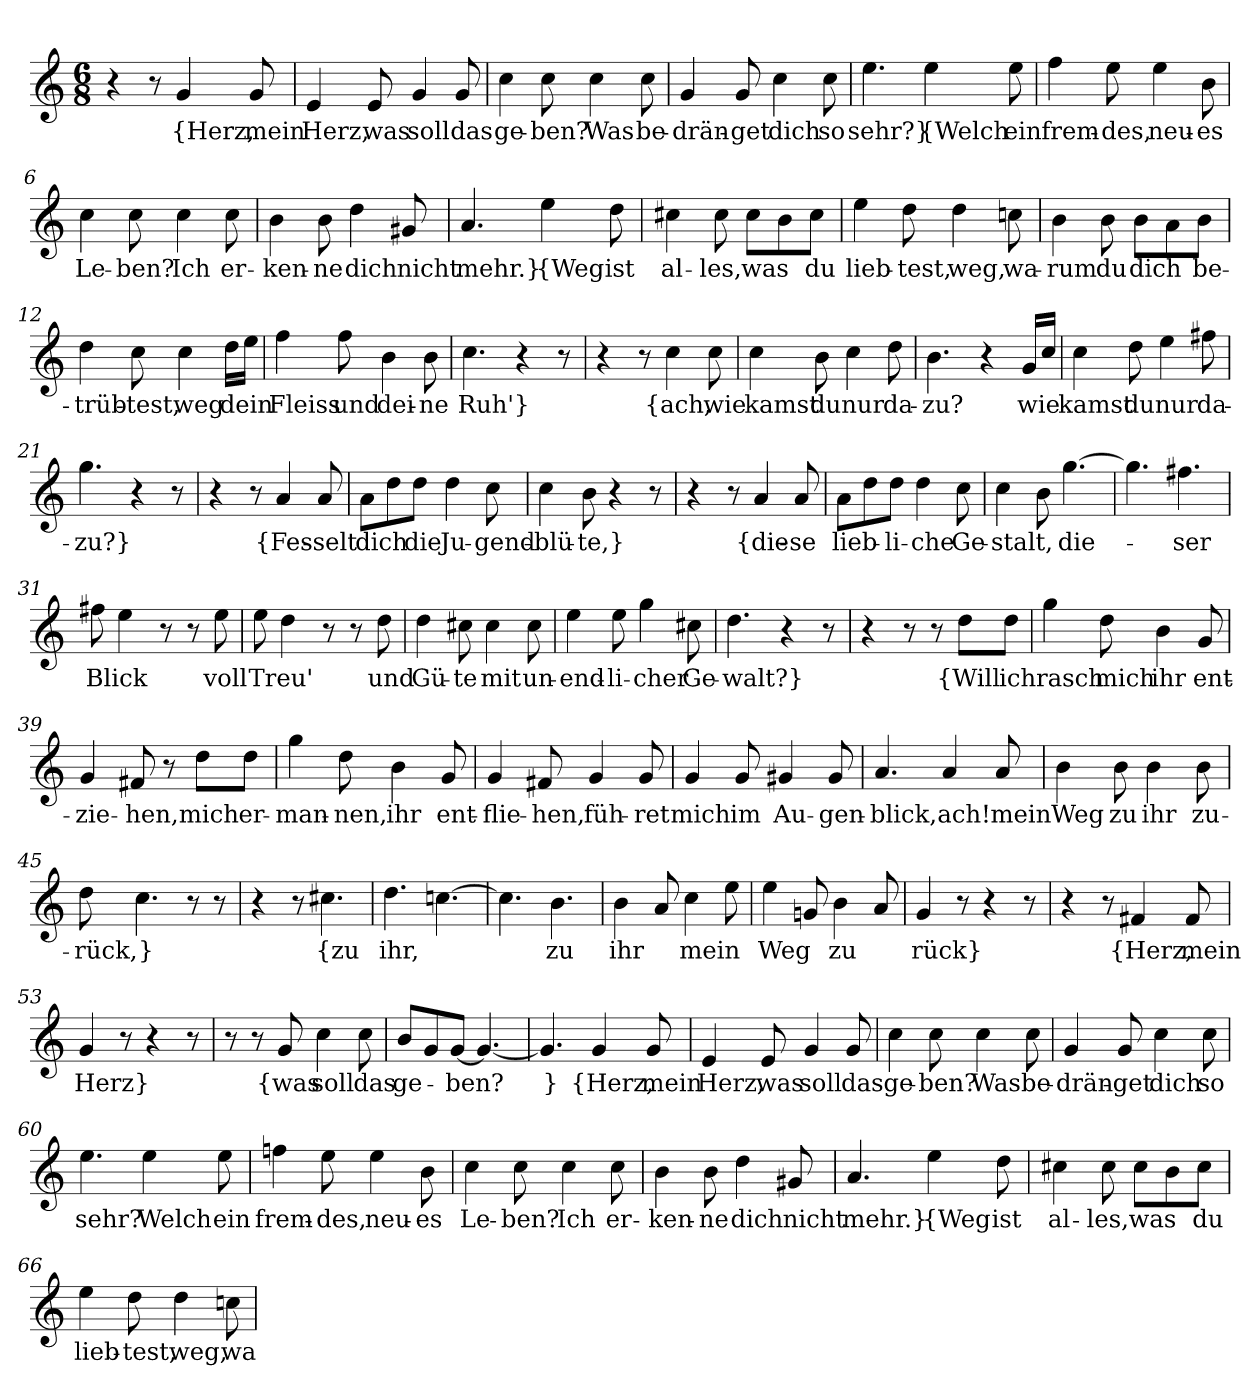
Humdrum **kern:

**kern	**text
*part1	*part1
*staff1	*staff1
*clefG2	*
*k[]	*
*M6/8	*
=	=
4r	.
8r	.
4g	{Herz,
8g	mein
=1	=1
4e	Herz,
8e	was
4g	soll
8g	das
=2	=2
4cc	ge-
8cc	-ben?
4cc	Was
8cc	be-
=3	=3
4g	-drän-
8g	-get
4cc	dich
8cc	so
=4	=4
4.ee	sehr?}
4ee	{Welch
8ee	ein
=5	=5
4ff	frem-
8ee	-des,
4ee	neu-
8b	-es
=6	=6
4cc	Le-
8cc	-ben?
4cc	Ich
8cc	er-
=7	=7
4b	-ken-
8b	-ne
4dd	dich
8g#X	nicht
=8	=8
4.a	mehr.}
4ee	{Weg
8dd	ist
=9	=9
4cc#X	al-
8cc#	-les,
8cc#\L	was
8b\	.
8cc#\J	du
=10	=10
4ee	lieb-
8dd	-test,
4dd	weg,
8ccn	wa-
=11	=11
4b	-rum
8b	du
8b\L	dich
8a\	.
8b\J	be-
=12	=12
4dd	-trüb-
8cc	-test,
4cc	weg
16dd\LL	dein
16ee\JJ	.
=13	=13
4ff	Fleiss
8ff	und
4b	dei-
8b	-ne
=14	=14
4.cc	Ruh'}
4r	.
8r	.
=17	=17
4r	.
8r	.
4cc	{ach,
8cc	wie
=18	=18
4cc	kamst
8b	du
4cc	nur
8dd	da-
=19	=19
4.b	-zu?
4r	.
16g/LL	wie
16cc/JJ	.
=20	=20
4cc	kamst
8dd	du
4ee	nur
8ff#X	da-
=21	=21
4.gg	-zu?}
4r	.
8r	.
=23	=23
4r	.
8r	.
4a	{Fes-
8a	-selt
=24	=24
8a\L	dich
8dd\	.
8dd\J	die
4dd	Ju-
8cc	-gend-
=25	=25
4cc	-blü-
8b	-te,}
4r	.
8r	.
=27	=27
4r	.
8r	.
4a	{die-
8a	-se
=28	=28
8a\L	lieb-
8dd\	.
8dd\J	-li-
4dd	-che
8cc	Ge-
=29	=29
4cc	-stalt,
8b	.
[4.gg	die-
=30	=30
4.gg]	.
4.ff#X	-ser
=31	=31
8ff#X	Blick
4ee	.
8r	.
8r	.
8ee	voll
=32	=32
8ee	Treu'
4dd	.
8r	.
8r	.
8dd	und
=33	=33
4dd	Gü-
8cc#X	-te
4cc#	mit
8cc#	un-
=34	=34
4ee	-end-
8ee	-li-
4gg	-cher
8cc#X	Ge-
=35	=35
4.dd	-walt?}
4r	.
8r	.
=37	=37
4r	.
8r	.
8r	.
8dd\L	{Will
8dd\J	ich
=38	=38
4gg	rasch
8dd	mich
4b	ihr
8g	ent-
=39	=39
4g	-zie-
8f#X	-hen,
8r	.
8dd\L	mich
8dd\J	er-
=40	=40
4gg	-man-
8dd	-nen,
4b	ihr
8g	ent-
=41	=41
4g	-flie-
8f#X	-hen,
4g	füh-
8g	-ret
=42	=42
4g	mich
8g	im
4g#X	Au-
8g#	-gen-
=43	=43
4.a	-blick,
4a	ach!
8a	mein
=44	=44
4b	Weg
8b	zu
4b	ihr
8b	zu-
=45	=45
8dd	-rück,
4.cc	}
8r	.
8r	.
=46	=46
4r	.
8r	.
4.cc#X	{zu
=47	=47
4.dd	ihr,
[4.ccn	.
=48	=48
4.cc]	.
4.b	zu
=49	=49
4b	ihr
8a	.
4cc	mein
8ee	.
=50	=50
4ee	Weg
8gn	.
4b	zu
8a	.
=51	=51
4g	rück}
8r	.
4r	.
8r	.
=52	=52
4r	.
8r	.
4f#X	{Herz,
8f#	mein
=53	=53
4g	Herz}
8r	.
4r	.
8r	.
=54	=54
8r	.
8r	.
8g	{was
4cc	soll
8cc	das
=55	=55
8b/L	ge-
8g/	.
[8g/J	-ben?
4.g_	.
=56	=56
4.g]	}
4g	{Herz,
8g	mein
=57	=57
4e	Herz,
8e	was
4g	soll
8g	das
=58	=58
4cc	ge-
8cc	-ben?
4cc	Was
8cc	be-
=59	=59
4g	-drän-
8g	-get
4cc	dich
8cc	so
=60	=60
4.ee	sehr?
4ee	Welch
8ee	ein
=61	=61
4ffn	frem-
8ee	-des,
4ee	neu-
8b	-es
=62	=62
4cc	Le-
8cc	-ben?
4cc	Ich
8cc	er-
=63	=63
4b	-ken-
8b	-ne
4dd	dich
8g#X	nicht
=64	=64
4.a	mehr.}
4ee	{Weg
8dd	ist
=65	=65
4cc#X	al-
8cc#	-les,
8cc#\L	was
8b\	.
8cc#\J	du
=66	=66
4ee	lieb-
8dd	-test,
4dd	weg,
8ccn	wa-
=	=
*-	*-
